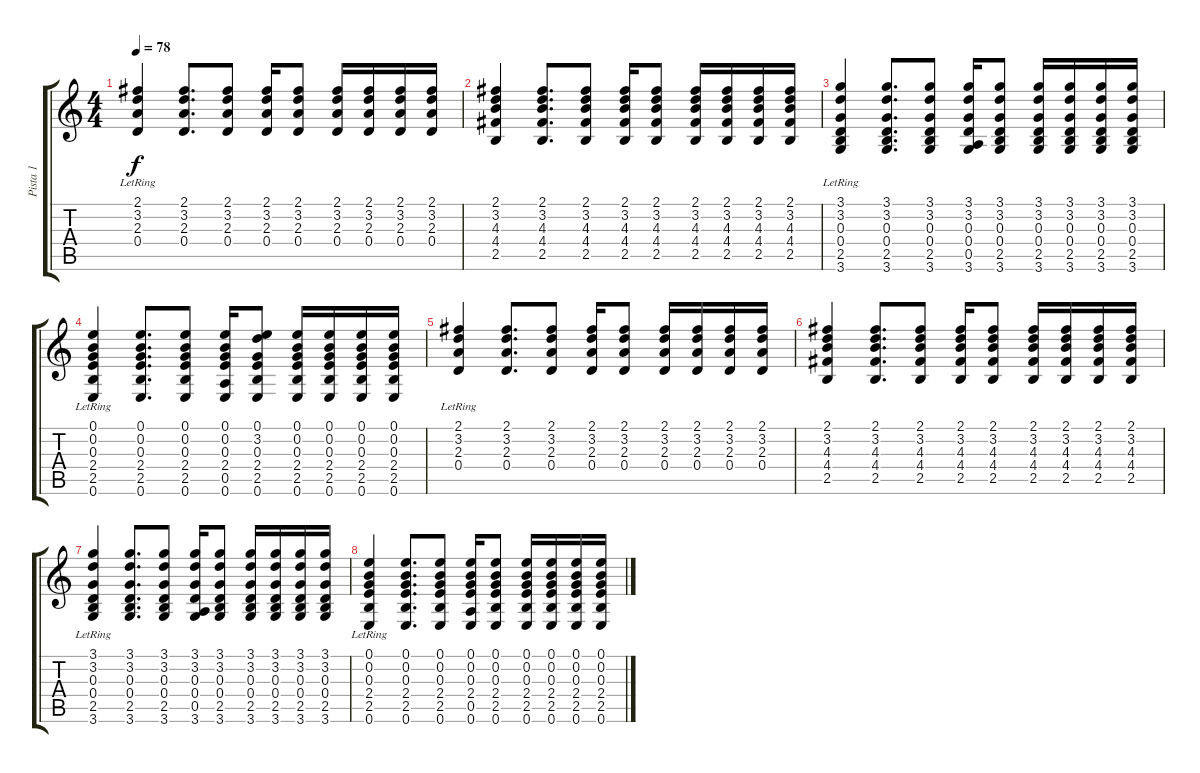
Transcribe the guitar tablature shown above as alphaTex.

\track ("Pista 1" "Pista 1") {instrument acousticguitarnylon}
\staff {score tabs}
\tuning (E4 B3 G3 D3 A2 E2) {hide}
\ts (4 4)
\tempo 78
\clef g2
\ks c
(2.1 3.2 2.3 0.4{lr}).4{dy f} (2.1 3.2 2.3 0.4).8{d} (2.1 3.2 2.3 0.4).8 (2.1 3.2 2.3 0.4).16 (2.1 3.2 2.3 0.4).8 (2.1 3.2 2.3 0.4).16 (2.1 3.2 2.3 0.4).16 (2.1 3.2 2.3 0.4).16 (2.1 3.2 2.3 0.4).16 |
(2.1 3.2 4.3 4.4 2.5).4 (2.1 3.2 4.3 4.4 2.5).8{d} (2.1 3.2 4.3 4.4 2.5).8 (2.1 3.2 4.3 4.4 2.5).16 (2.1 3.2 4.3 4.4 2.5).8 (2.1 3.2 4.3 4.4 2.5).16 (2.1 3.2 4.3 4.4 2.5).16 (2.1 3.2 4.3 4.4 2.5).16 (2.1 3.2 4.3 4.4 2.5).16 |
(3.1 3.2 0.3 0.4{lr} 2.5 3.6).4 (3.1 3.2 0.3 0.4 2.5 3.6).8{d} (3.1 3.2 0.3 0.4 2.5 3.6).8 (3.1 3.2 0.3 0.4 0.5 3.6).16 (3.1 3.2 0.3 0.4 2.5 3.6).8 (3.1 3.2 0.3 0.4 2.5 3.6).16 (3.1 3.2 0.3 0.4 2.5 3.6).16 (3.1 3.2 0.3 0.4 2.5 3.6).16 (3.1 3.2 0.3 0.4 2.5 3.6).16 |
(0.1 0.2 0.3 2.4{lr} 2.5 0.6).4 (0.1 0.2 0.3 2.4 2.5 0.6).8{d} (0.1 0.2 0.3 2.4 2.5 0.6).8 (0.1 0.2 0.3 2.4 0.5 0.6).16 (0.1 3.2 0.3 2.4 2.5 0.6).8 (0.1 0.2 0.3 2.4 2.5 0.6).16 (0.1 0.2 0.3 2.4 2.5 0.6).16 (0.1 0.2 0.3 2.4 2.5 0.6).16 (0.1 0.2 0.3 2.4 2.5 0.6).16 |
(2.1 3.2 2.3 0.4{lr}).4 (2.1 3.2 2.3 0.4).8{d} (2.1 3.2 2.3 0.4).8 (2.1 3.2 2.3 0.4).16 (2.1 3.2 2.3 0.4).8 (2.1 3.2 2.3 0.4).16 (2.1 3.2 2.3 0.4).16 (2.1 3.2 2.3 0.4).16 (2.1 3.2 2.3 0.4).16 |
(2.1 3.2 4.3 4.4 2.5).4 (2.1 3.2 4.3 4.4 2.5).8{d} (2.1 3.2 4.3 4.4 2.5).8 (2.1 3.2 4.3 4.4 2.5).16 (2.1 3.2 4.3 4.4 2.5).8 (2.1 3.2 4.3 4.4 2.5).16 (2.1 3.2 4.3 4.4 2.5).16 (2.1 3.2 4.3 4.4 2.5).16 (2.1 3.2 4.3 4.4 2.5).16 |
(3.1 3.2 0.3 0.4{lr} 2.5 3.6).4 (3.1 3.2 0.3 0.4 2.5 3.6).8{d} (3.1 3.2 0.3 0.4 2.5 3.6).8 (3.1 3.2 0.3 0.4 0.5 3.6).16 (3.1 3.2 0.3 0.4 2.5 3.6).8 (3.1 3.2 0.3 0.4 2.5 3.6).16 (3.1 3.2 0.3 0.4 2.5 3.6).16 (3.1 3.2 0.3 0.4 2.5 3.6).16 (3.1 3.2 0.3 0.4 2.5 3.6).16 |
(0.1 0.2 0.3 2.4{lr} 2.5 0.6).4 (0.1 0.2 0.3 2.4 2.5 0.6).8{d} (0.1 0.2 0.3 2.4 2.5 0.6).8 (0.1 0.2 0.3 2.4 0.5 0.6).16 (0.1 0.2 0.3 2.4 2.5 0.6).8 (0.1 0.2 0.3 2.4 2.5 0.6).16 (0.1 0.2 0.3 2.4 2.5 0.6).16 (0.1 0.2 0.3 2.4 2.5 0.6).16 (0.1 0.2 0.3 2.4 2.5 0.6).16
